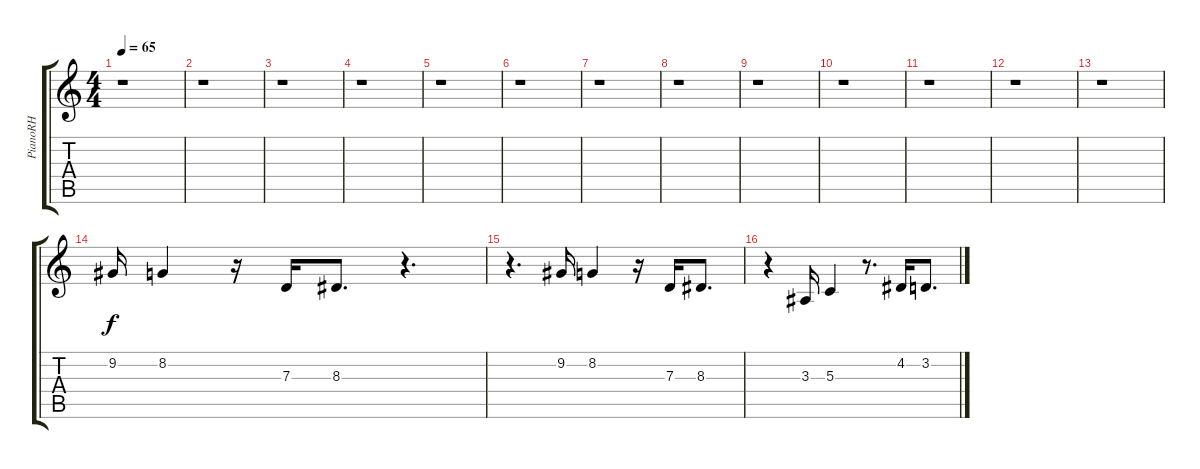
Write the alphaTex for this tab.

\track ("PianoRH" "PianoRH") {instrument acousticgrandpiano}
\staff {score tabs}
\tuning (E4 B3 G3 D3 A2 E2) {hide}
\ts (4 4)
\tempo 65
\clef g2
\ks c
r.1{dy f} |
r.1 |
r.1 |
r.1 |
r.1 |
r.1 |
r.1 |
r.1 |
r.1 |
r.1 |
r.1 |
r.1 |
r.1 |
9.2.16 8.2.4 r.16 7.3.16 8.3.8{d} r.4{d} |
r.4{d} 9.2.16 8.2.4 r.16 7.3.16 8.3.8{d} |
r.4 3.3.16 5.3.4 r.8{d} 4.2.16 3.2.8{d}
